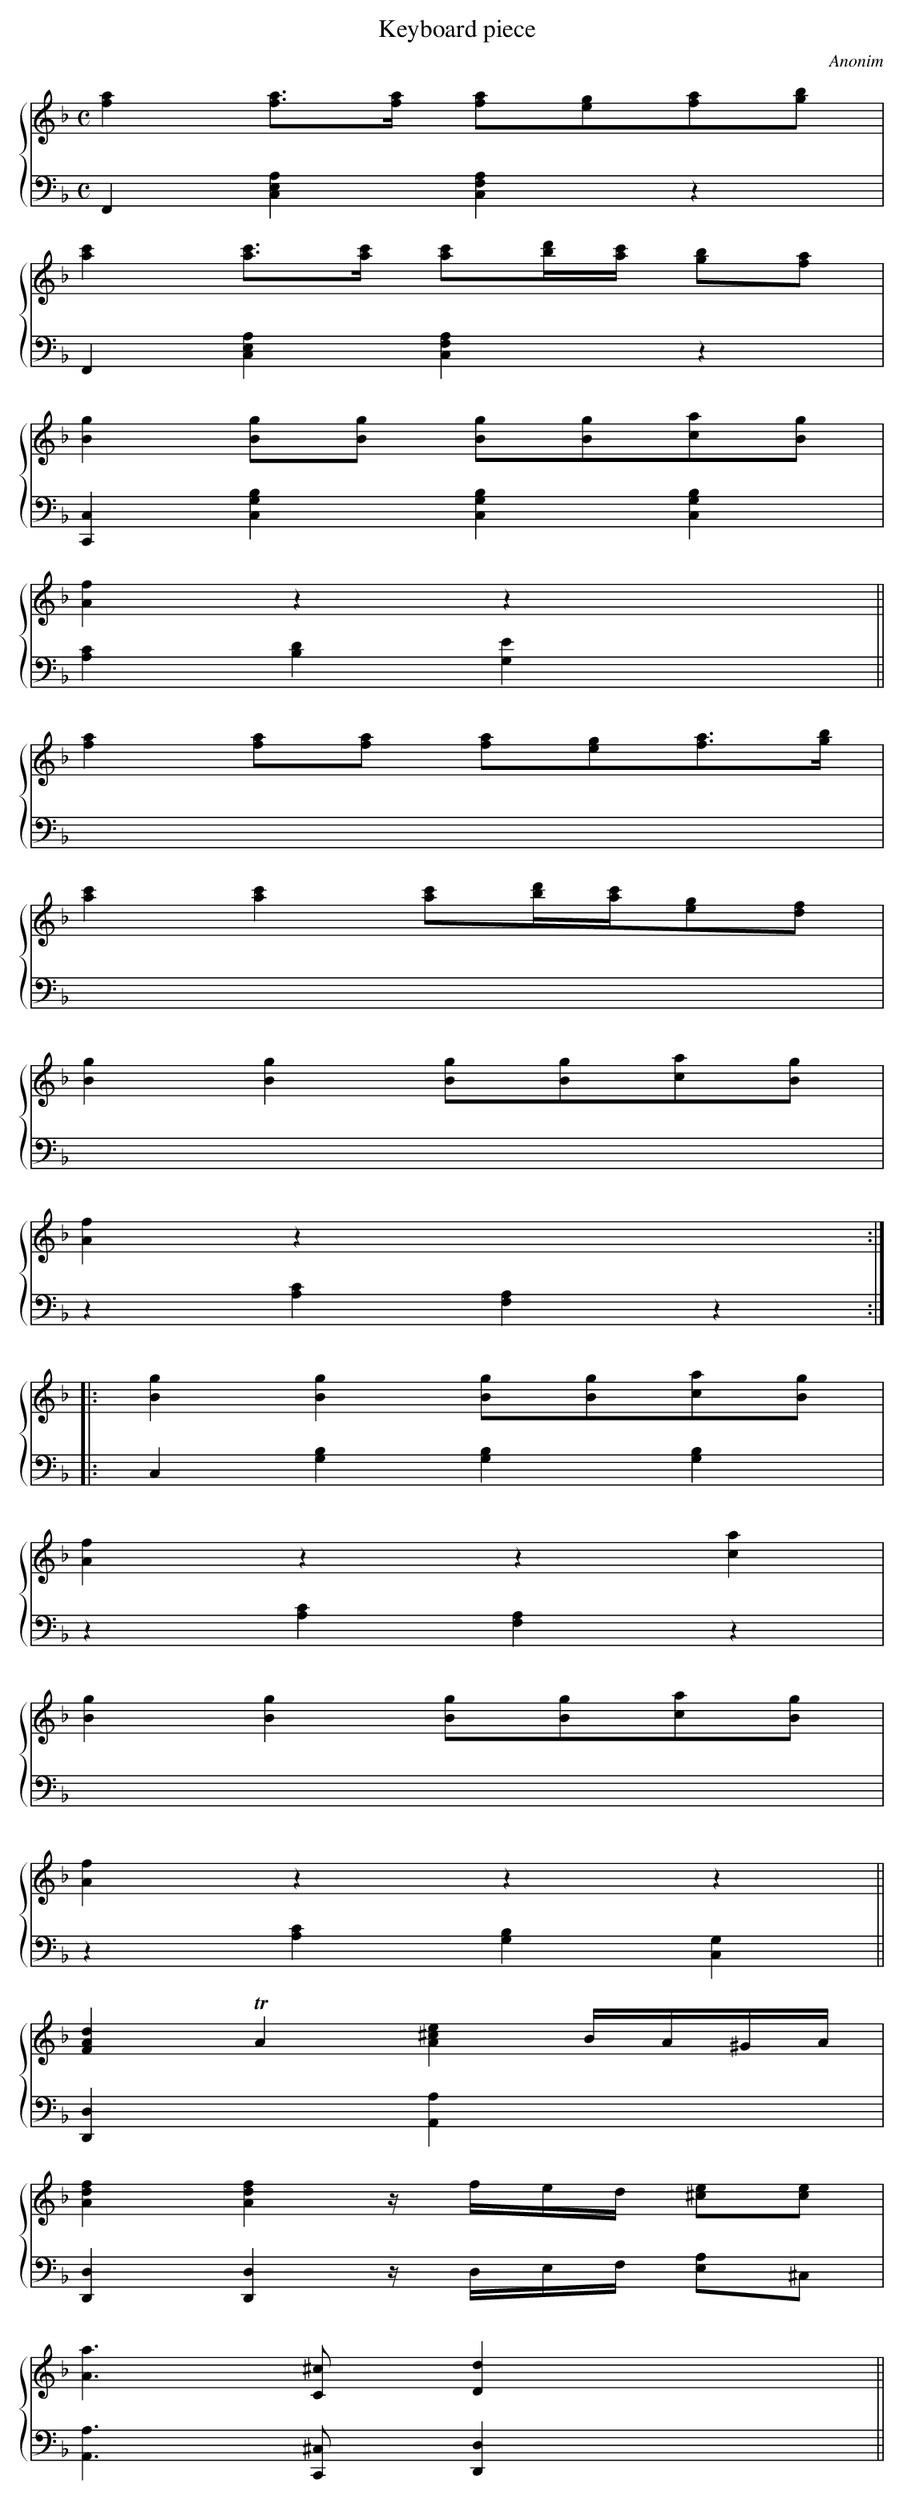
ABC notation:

X:1
T: Keyboard piece
C: Anonim
L: 1/4
M: C
%%staves {1 2}
V: 1 clef=treble
V: 2 clef=bass
K: F
[V:1] [af][a/f/]>[a/f/] [a/f/][g/e/][a/f/][b/g/] |
[V:2] F,,[A,E,C,][A,F,C,]z |
[V:1] [c'a][c'/a/]>[c'/a/] [c'/a/][d'//b//][c'//a//] [b/g/][a/f/] |
[V:2] F,,[A,E,C,][A,F,C,]z |
[V:1] [gB][g/B/][g/B/] [g/B/][g/B/][a/c/][g/B/] |
[V:2] [C,C,,][B,G,C,][B,G,C,][B,G,C,] |
[V:1] [fA]zzx ||
[V:2] [CA,][DB,][EG,]x ||
[V:1] [af][a/f/][a/f/] [a/f/][g/e/][a3//f3//][b//g//] |
[V:2] x4 |
[V:1] [c'a][c'a][c'/a/][d'//b//][c'//a//][g/e/][f/d/] |
[V:2] x4 |
[V:1] [gB][gB][g/B/][g/B/][a/c/][g/B/] |
[V:2] x4 |
[V:1] [fA]zx2 :||:
[V:2] z[CA,][A,F,]z :||:
[V:1] [gB][gB][g/B/][g/B/][a/c/][g/B/] |
[V:2] C,[B,G,][B,G,][B,G,] |
[V:1] [fA]zz[ac] |
[V:2] z[CA,][A,F,]z |
[V:1] [gB][gB][g/B/][g/B/][a/c/][g/B/] |
[V:2] x4 |
[V:1] [fA]zzz ||
[V:2] z[CA,][B,G,][G,C,] ||
[V:1] [dAF]!trill!A[e^cA]B//A//^G//A// |
[V:2] [D,D,,]x[A,A,,]x |
[V:1] [fdA][fdA]z// f//e//d// [e/^c/][e/c/] |
[V:2] [D,D,,][D,D,,]z// D,//E,//F,// [A,/E,/]^C,/ |
[V:1] [aA]>[^cC][dD]x ||
[V:2] [A,A,,]>[^C,C,,][D,D,,]x ||
